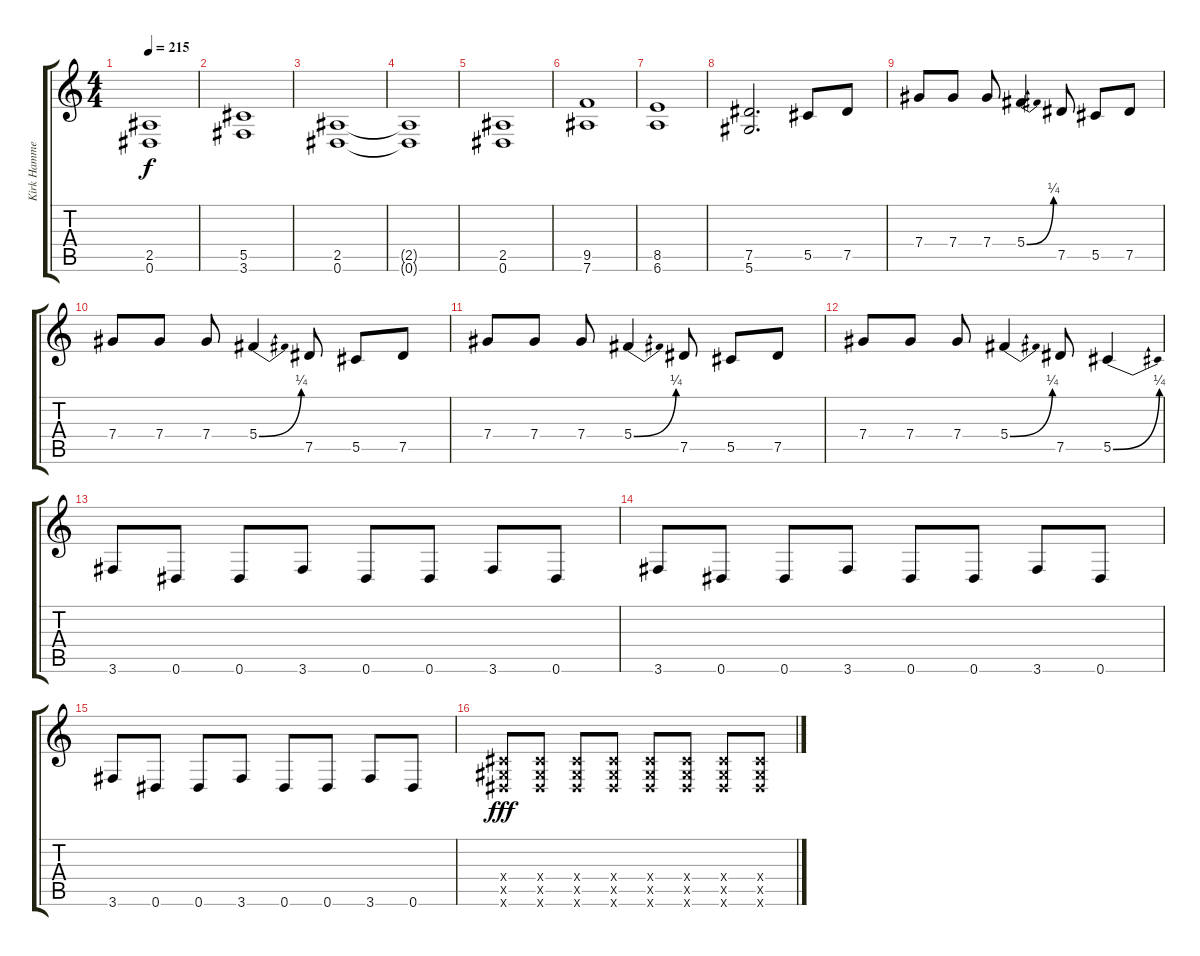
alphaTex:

\track ("Kirk Hammet" "Kirk Hamme") {instrument overdrivenguitar}
\staff {score tabs}
\tuning (Eb4 Bb3 Gb3 Db3 Ab2 Eb2) {hide}
\ts (4 4)
\tempo 215
\clef g2
\ks c
(2.5 0.6).1{dy f} |
(5.5 3.6).1 |
(2.5 0.6).1 |
(2.5{t} 0.6{t}).1 |
(2.5 0.6).1 |
(9.5 7.6).1 |
(8.5 6.6).1 |
(7.5 5.6).2{d} 5.5.8 7.5.8 |
7.4.8 7.4.8 7.4.8 5.4{be (bend 0 0 60 1)}.4 7.5.8 5.5.8 7.5.8 |
7.4.8 7.4.8 7.4.8 5.4{be (bend 0 0 60 1)}.4 7.5.8 5.5.8 7.5.8 |
7.4.8 7.4.8 7.4.8 5.4{be (bend 0 0 60 1)}.4 7.5.8 5.5.8 7.5.8 |
7.4.8 7.4.8 7.4.8 5.4{be (bend 0 0 60 1)}.4 7.5.8 5.5{be (bend 0 0 60 1)}.4 |
3.6.8 0.6.8 0.6.8 3.6.8 0.6.8 0.6.8 3.6.8 0.6.8 |
3.6.8 0.6.8 0.6.8 3.6.8 0.6.8 0.6.8 3.6.8 0.6.8 |
3.6.8 0.6.8 0.6.8 3.6.8 0.6.8 0.6.8 3.6.8 0.6.8 |
(0.4{x} 0.5{x} 0.6{x}).8{dy fff} (0.4{x} 0.5{x} 0.6{x}).8 (0.4{x} 0.5{x} 0.6{x}).8 (0.4{x} 0.5{x} 0.6{x}).8 (0.4{x} 0.5{x} 0.6{x}).8 (0.4{x} 0.5{x} 0.6{x}).8 (0.4{x} 0.5{x} 0.6{x}).8 (0.4{x} 0.5{x} 0.6{x}).8
